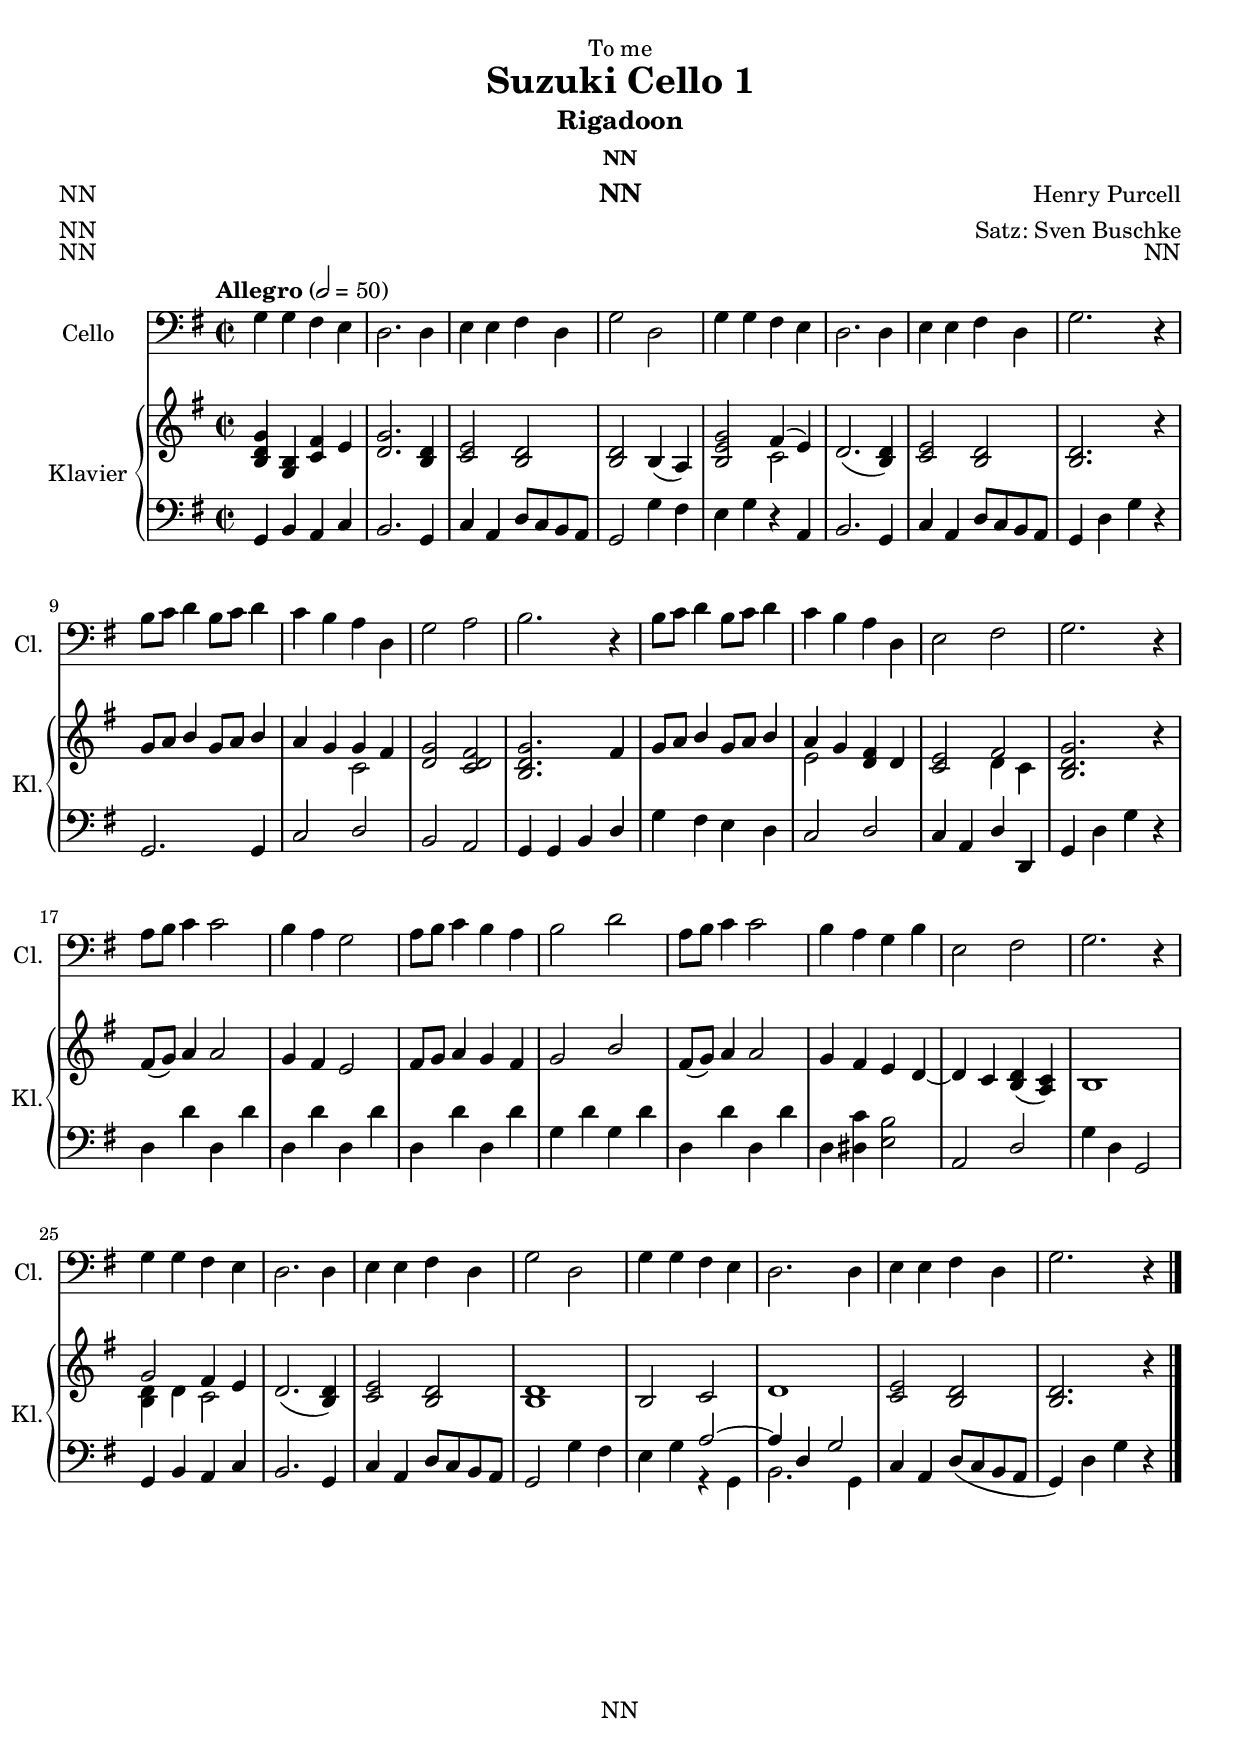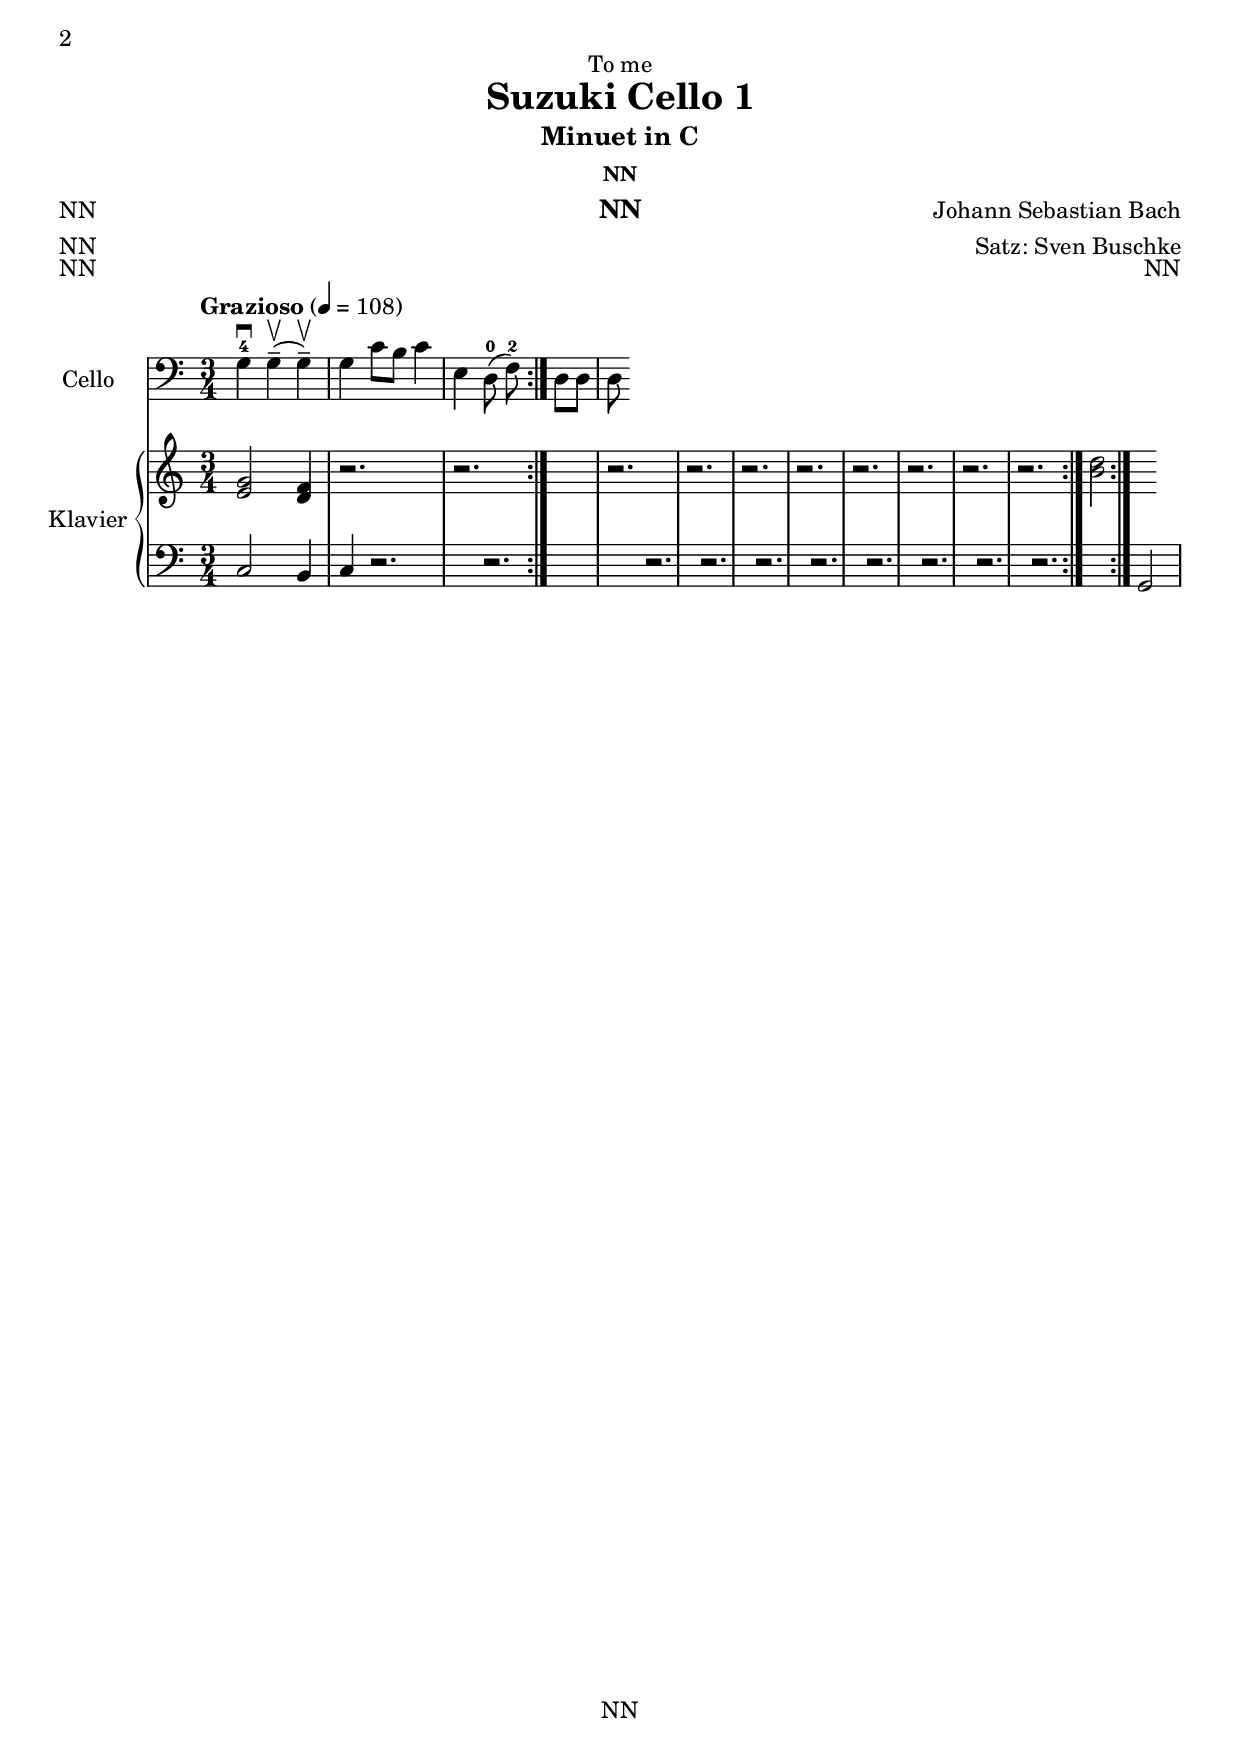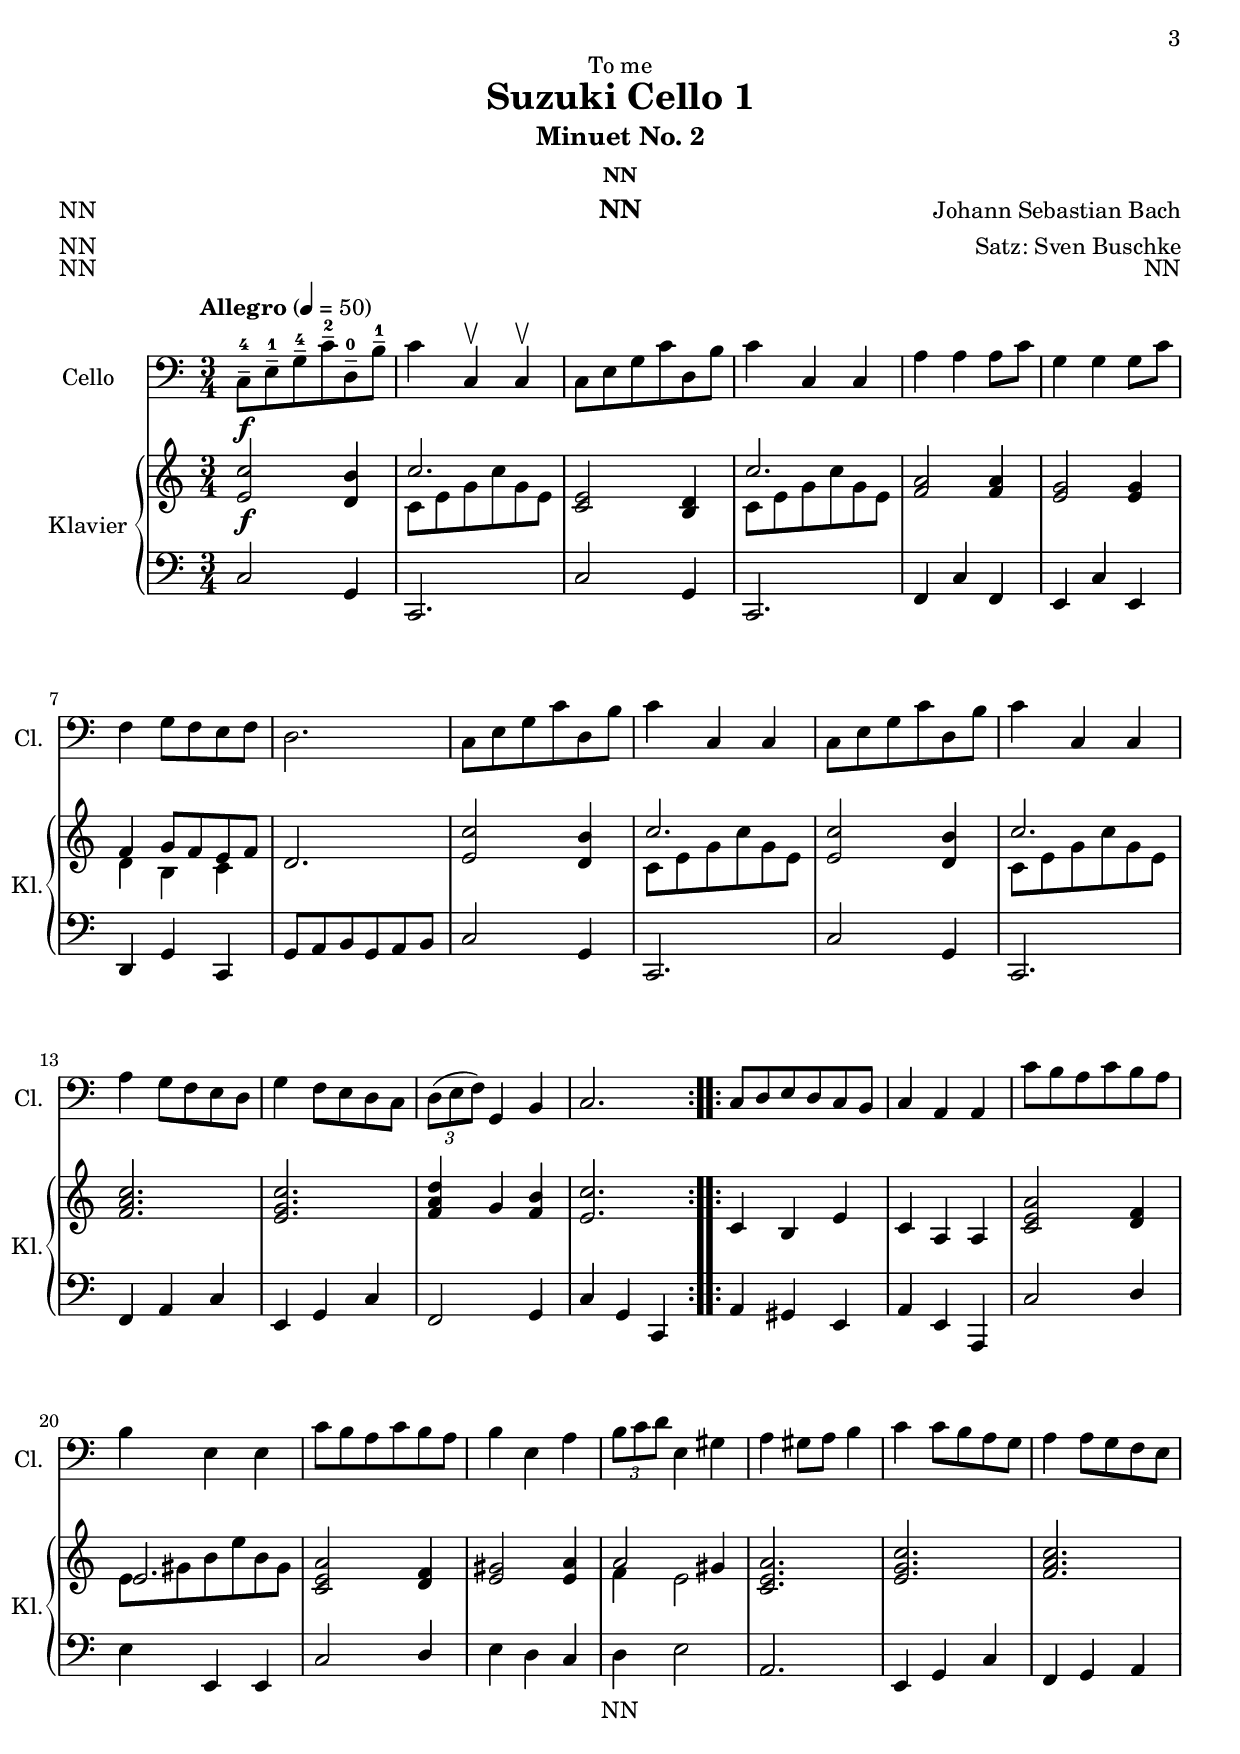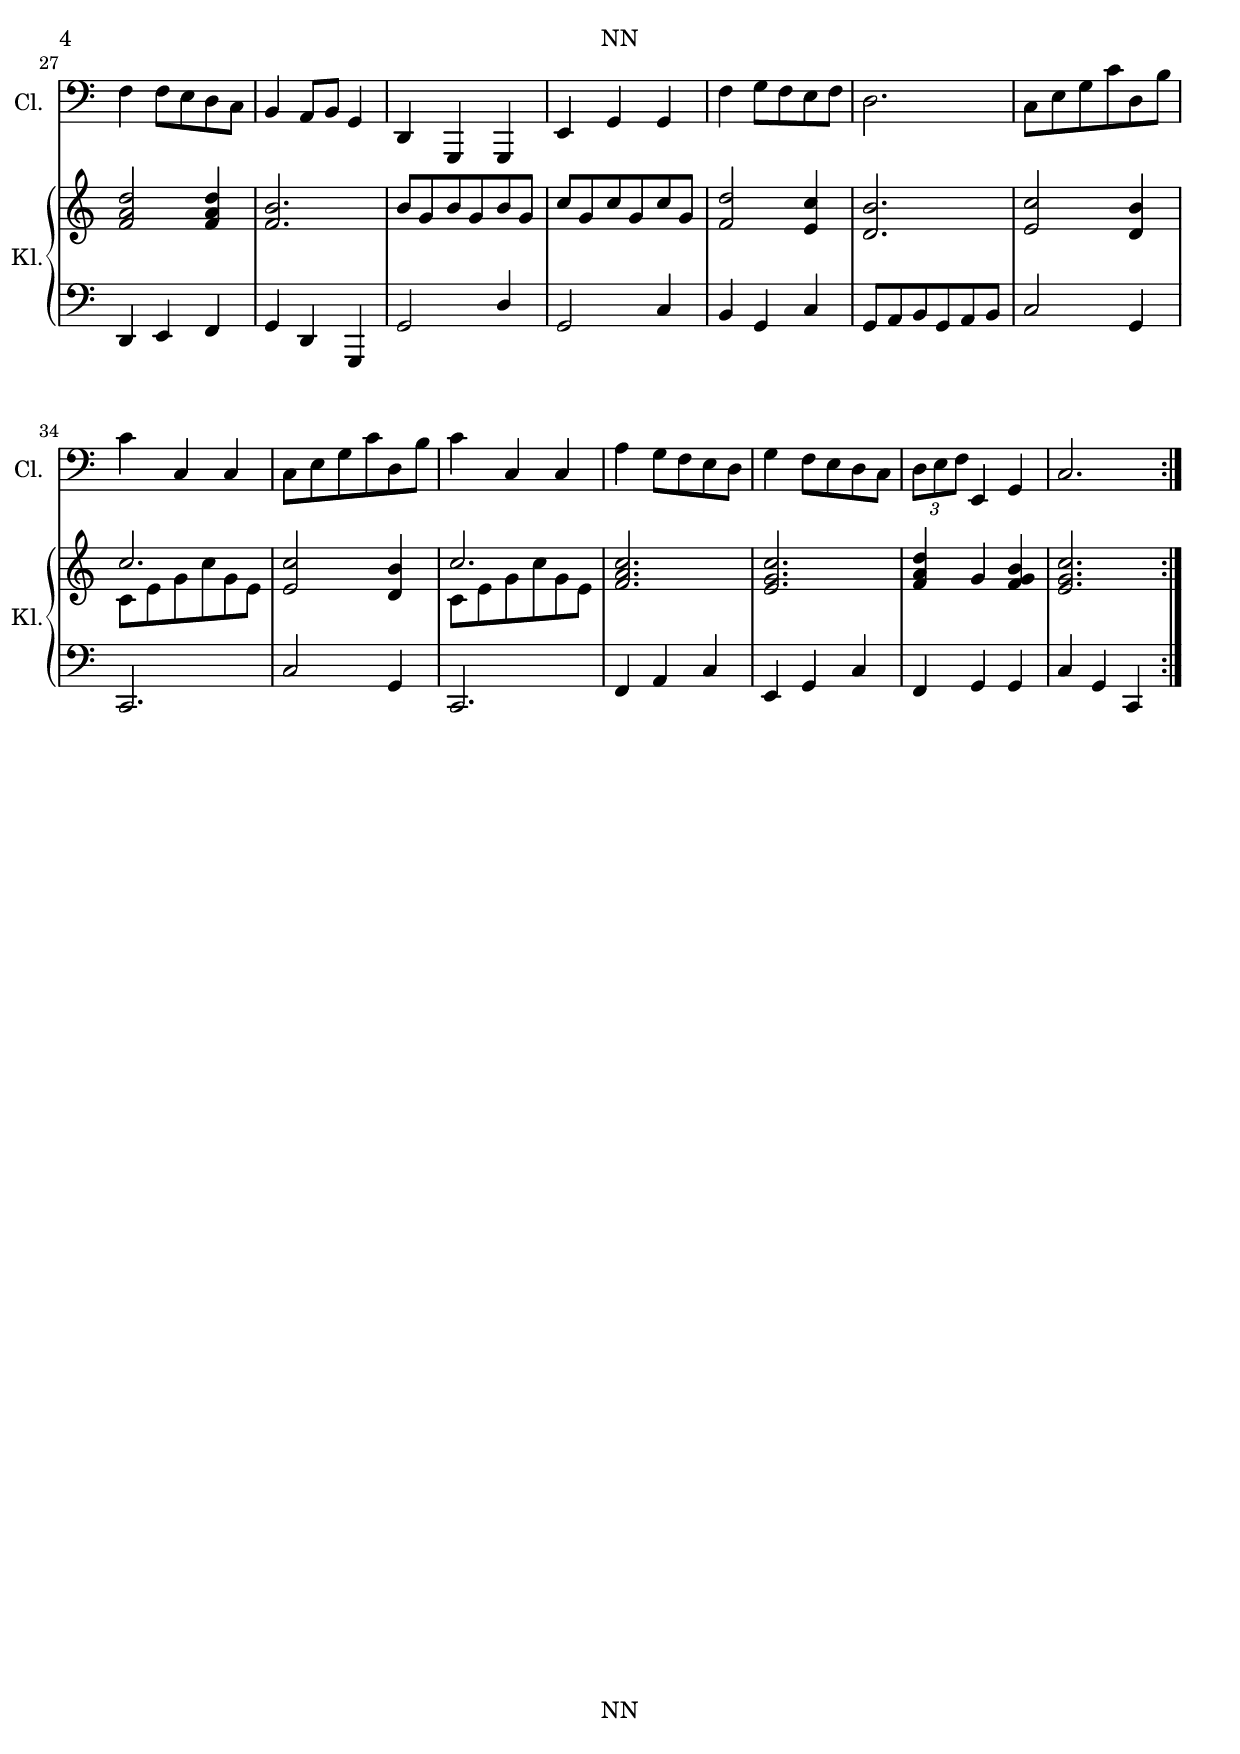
\version "2.22.2"
\include "articulate.ly"
\language "english"

\header {
  dedication = "To me"
  title = "Suzuki Cello 1"
  subtitle = "Cello 1"
  subsubtitle = "NN"
  instrument = "NN"
  composer = "Suzuki"
  arranger = "Satz: Sven Buschke"
  poet = "NN"
  meter = "NN"
  piece = "NN"
  opus = "NN"
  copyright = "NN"
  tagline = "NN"
}

\paper {
  #(set-paper-size "a4")
}

\layout {
  \context {
    \Voice
    \consists "Melody_engraver"
    \override Stem #'neutral-direction = #'()
  }
}

globalA = {
  \key g \major
  \time 2/2
  \tempo "Allegro" 2=50
}

scoreACello = \relative c {
  \globalA
  % Music follows here.
  g'4 g fs e
  d2. d4
  e e fs d
  g2 d
  g4 g fs e 
  d2. d4
  e e fs d
  g2. r4
  b8 c d4 b8 c d4
  c b a d,
  g2 a
  b2. r4
  b8 c d4 b8 c d4
  c b a d,
  e2 fs
  g2. r4
  a8 b c4 c2
  b4 a g2
  a8 b c4 b a
  b2 d
  a8 b c4 c2
  b4 a g b
  e,2 fs
  g2. r4
  g g fs e 
  d2. d4
  e e fs d
  g2 d
  g4 g fs e
  d2. d4
  e e fs d
  g2. r4
  \bar "|."
}

scoreARight = \relative c'' {
  \globalA
  % Music follows here.
  <b, d g>4 <b g> <c fs> e
  <d g>2. <b d>4
  <c e>2 <b d>
  <b d> b4( a)
  <b e g>2 <<{fs'4( e)}\\{c2}>>
  d2.( <b d>4)
  <c e>2 <b d>2
  <b d>2. r4
  g'8 a b4 g8 a b4
  a g <<{g fs}\\{c2}>>
  <d g> <c d fs>
  <b d g>2. fs'4
  g8 a b4 g8 a b4
  <<{a4 g}\\{e2}>><d fs>4 d
  <c e>2 <<{fs2}\\{d4 c}>>
  <b d g>2. r4
  fs'8( g) a4 a2
  g4 fs e2
  fs8 g a4 g fs
  g2 b
  fs8( g) a4 a2
  g4 fs e d~
  d c <b d>( <a c>)
  b1
  <<{g'2 fs4 e}\\{<b d>4 d c2}>>
  d2.( <b d>4)
  <c e>2 <b d>
  <b d>1
  b2 c 
  d1
  <c e>2 <b d>
  <b d>2. r4
}

scoreALeft = \relative c' {
  \globalA
  % Music follows here.
  g,4 b a c
  b2. g4
  c a d8 c b a
  g2 g'4 fs
  e g r a,
  b2. g4
  c a d8 c b a
  g4 d' g r
  g,2. g4
  c2 d
  b a
  g4 g b d
  g fs e d
  c2 d 
  c4 a d d,
  g d' g r
  d d' d, d'
  d, d' d, d'
  d, d' d, d'
  g, d' g, d'
  d, d' d, d'
  d, <ds c'> <e b'>2
  a, d
  g4 d g,2
  g4 b a c
  b2. g4
  c a d8 c b a
  g2 g'4 fs
  e g <<{a2~ a4 d, g2}\\{r4 g, b2. g4}>>
  c a d8( c b a
  g4) d' g r
}

scoreACelloPart = \new Staff \with {
  instrumentName = "Cello"
  shortInstrumentName = "Cl."
  midiInstrument = "cello"
} { \clef bass \scoreACello }

scoreAPianoPart = \new PianoStaff \with {
  instrumentName = "Klavier"
  shortInstrumentName = "Kl."
} <<
  \new Staff = "right" \with {
    midiInstrument = "acoustic grand"
  } \scoreARight
  \new Staff = "left" \with {
    midiInstrument = "acoustic grand"
  } { \clef bass \scoreALeft }
>>

\bookpart {
\header {
  subtitle = "Rigadoon"
  subsubtitle = "NN"
  composer = "Henry Purcell"
  meter = "NN"
  piece = "NN"
  opus = "NN"
}
  \score {
    <<
      \scoreACelloPart
      \scoreAPianoPart
    >>
    \layout { }
    \midi { }
  }
}

globalB = {
  \key c \major
  \time 4/4
  \tempo "Allegro" 4=100
}

scoreBCello = \relative c {
  \globalB
  % Music follows here.
  
}

scoreBRight = \relative c'' {
  \globalB
  % Music follows here.
  
}

scoreBLeft = \relative c' {
  \globalB
  % Music follows here.
  
}

scoreBCelloPart = \new Staff \with {
  instrumentName = "Cello"
  shortInstrumentName = "Cl."
  midiInstrument = "cello"
} { \clef bass \scoreBCello }

scoreBPianoPart = \new PianoStaff \with {
  instrumentName = "Klavier"
  shortInstrumentName = "Kl."
} <<
  \new Staff = "right" \with {
    midiInstrument = "acoustic grand"
  } \scoreBRight
  \new Staff = "left" \with {
    midiInstrument = "acoustic grand"
  } { \clef bass \scoreBLeft }
>>

\bookpart {
\header {
  subtitle = "Minuet in C"
  subsubtitle = "NN"
  composer = "Johann Sebastian Bach"
  meter = "NN"
  piece = "NN"
  opus = "NN"
}
  \score {
    <<
      \scoreBCelloPart
      \scoreBPianoPart
    >>
    \layout { }
    \midi { }
  }
}

globalC = {
  \key c \major
  \time 3/4
  \tempo "Grazioso" 4=108
}

scoreCCelloA = \relative c {
  \globalC
  % Music follows here.
  g'4-4\downbow g--\upbow( g--\upbow)
  g c8 b c4
  e, d8-0( f-2)
}

scoreCCelloB = \relative c {
  % Music follows here.
  d d d
}

scoreCRightA = \relative c'' {
  \globalC
  % Music follows here.
  <e, g>2 <d f>4
  r2. r r r r r r r r r
}

scoreCRightB = \relative c'' {
  % Music follows here.
  <b d>2
  
}

scoreCLeftA = \relative c' {
  \globalC
  % Music follows here.
  c,2 b4
  c
  r2. r r r r r r r r r
}

scoreCLeftB = \relative c' {
  % Music follows here.
  g,2
}

scoreCCelloPart = \new Staff \with {
  instrumentName = "Cello"
  shortInstrumentName = "Cl."
  midiInstrument = "cello"
} { \clef bass {\repeat volta 2 {\scoreCCelloA} \scoreCCelloB} }

scoreCPianoPart = \new PianoStaff \with {
  instrumentName = "Klavier"
  shortInstrumentName = "Kl."
} <<
  \new Staff = "right" \with {
    midiInstrument = "acoustic grand"
} {\repeat volta 2 {\scoreCRightA} \scoreCRightB }
  \new Staff = "left" \with {
    midiInstrument = "acoustic grand"
  } { \clef bass {\repeat volta 2 {\scoreCLeftA} \scoreCLeftB} }
>>

scoreCCelloPartMidi = \new Staff \with {
  instrumentName = "Cello"
  shortInstrumentName = "Cl."
  midiInstrument = "cello"
} { \clef bass {\repeat unfold 2 {\scoreCCelloA} \scoreCCelloB} }

scoreCPianoPartMidi = \new PianoStaff \with {
  instrumentName = "Klavier"
  shortInstrumentName = "Kl."
} <<
  \new Staff = "right" \with {
    midiInstrument = "acoustic grand"
} {\repeat unfold 2 {\scoreCRightA} \scoreCRightB }
  \new Staff = "left" \with {
    midiInstrument = "acoustic grand"
  } { \clef bass {\repeat unfold 2 {\scoreCLeftA} \scoreCLeftB} }
>>

\bookpart {
\header {
  subtitle = "Minuet in C"
  subsubtitle = "NN"
  composer = "Johann Sebastian Bach"
  meter = "NN"
  piece = "NN"
  opus = "NN"
}
  \score {
    <<
      \scoreCCelloPart
      \scoreCPianoPart
    >>
    \layout { }
%    \midi { }
  }
  \score {
    \articulate <<
    <<
      \scoreCCelloPartMidi
      \scoreCPianoPartMidi
    >>
    >>
%    \layout { }
    \midi { }
  }
}

globalD = {
  \key c \major
  \time 3/4
  \tempo "Allegro" 4=50
}

scoreDCelloA = \relative c {
  \globalD
  % Music follows here.
  c8---4\f e---1 g---4 c---2 d,---0 b'---1
  c4 c,\upbow c\upbow
  c8 e g c d, b'
  c4 c, c
  a' a a8 c
  g4 g g8 c
  f,4 g8 f e f 
  d2.
  c8 e g c d, b'
  c4 c, c
  c8 e g c d, b'
  c4 c, c
  a' g8 f e d
  g4 f8 e d c
  \tuplet 3/2 {d8( e f)} g,4 b
  c2.
}

scoreDRightA = \relative c'' {
  \globalD
  % Music follows here.
  <e, c'>2\f <d b'>4
  <<{c'2.}\\{c,8 e g c g e}>>
  <e c>2 <d b>4
  <<{c'2.}\\{c,8 e g c g e}>>
  <f a>2<f a>4
  <e g>2<e g>4
  <<{f g8 f e f}\\{d4 b c}>>
  d2.
  <e c'>2<d b'>4
  <<{c'2.}\\{c,8 e g c g e}>>
  <e c'>2<d b'>4
  <<{c'2.}\\{c,8 e g c g e}>>
  <f a c>2.
  <e g c>
  <f a d>4 g <f b>
  <e c'>2.
}

scoreDLeftA = \relative c' {
  \globalD
  % Music follows here.
  c,2 g4
  c,2.
  c'2 g4
  c,2.
  f4 c' f,
  e c' e,
  d g c,
  g'8 a b g a b
  c2 g4
  c,2.
  c'2 g4
  c,2.
  f4 a c
  e, g c
  f,2 g4
  c g c,
}

scoreDCelloB = \relative c {
  % Music follows here.
  c8 d e d c b
  c4 a a 
  c'8 b a c b a
  b4 e, e
  c'8 b a c b a
  b4 e, a
  \tuplet 3/2 {b8 c d} e,4 gs
  a gs8 a b4
  c c8 b a g
  a4 a8 g f e
  f4 f8 e d c
  b4 a8 b g4
  d g, g
  e' g g
  f' g8 f e f
  d2.
  c8 e g c d, b'
  c4 c, c
  c8 e g c d, b'
  c4 c, c
  a' g8 f e d 
  g4 f8 e d c 
  \tuplet 3/2 {d8 e f} e,4 g
  c2.
}

scoreDRightB = \relative c'' {
  % Music follows here.
  c,4 b e
  c a a 
  <c e a>2 <d f>4
  <<{e2.}\\{e8 gs b e b gs}>>
  <c, e a>2<d f>4
  <e gs>2<e a>4
  <<{a2 gs4}\\{f4 e2}>>
  <c e a>2.
  <e g c>
  <f a c>
  <f a d>2<f a d>4
  <f b>2.
  b8 g b g b g
  c g c g c g 
  <f d'>2<e c'>4
  <d b'>2.
  <e c'>2<d b'>4
  <<{c'2.}\\{c,8 e g c g e}>>
  <e c'>2<d b'>4
  <<{c'2.}\\{c,8 e g c g e}>>
  <f a c>2.
  <e g c>
  <f a d>4 g <f g b>4
  <e g c>2.
}

scoreDLeftB = \relative c' {
  % Music follows here.
  a,4 gs e
  a e a,
  c'2 d4
  e e, e
  c'2 d4
  e d c
  d e2
  a,2.
  e4 g c
  f, g a
  d, e f
  g d g,
  g'2 d'4
  g,2 c4
  b g c
  g8 a b g a b
  c2 g4
  c,2.
  c'2 g4
  c,2.
  f4 a c
  e, g c
  f, g g
  c g c,
}

scoreDCelloPart = \new Staff \with {
  instrumentName = "Cello"
  shortInstrumentName = "Cl."
  midiInstrument = "cello"
} { \clef bass {\repeat volta 2 {\scoreDCelloA} \repeat volta 2 {\scoreDCelloB} } }

scoreDPianoPart = \new PianoStaff \with {
  instrumentName = "Klavier"
  shortInstrumentName = "Kl."
} <<
  \new Staff = "right" \with {
    midiInstrument = "acoustic grand"
  } {\repeat volta 2 {\scoreDRightA} \repeat volta 2 {\scoreDRightB} }
  \new Staff = "left" \with {
    midiInstrument = "acoustic grand"
  } { \clef bass {\repeat volta 2 {\scoreDLeftA} \repeat volta 2 {\scoreDLeftB}} }
>>

scoreDCelloPartMidi = \new Staff \with {
  instrumentName = "Cello"
  shortInstrumentName = "Cl."
  midiInstrument = "cello"
} { \clef bass {\repeat unfold 2 {\scoreDCelloA} \repeat unfold 2 {\scoreDCelloB} } }

scoreDPianoPartMidi = \new PianoStaff \with {
  instrumentName = "Klavier"
  shortInstrumentName = "Kl."
} <<
  \new Staff = "right" \with {
    midiInstrument = "acoustic grand"
  } {\repeat unfold 2 {\scoreDRightA} \repeat unfold 2 {\scoreDRightB} }
  \new Staff = "left" \with {
    midiInstrument = "acoustic grand"
  } { \clef bass {\repeat unfold 2 {\scoreDLeftA} \repeat unfold 2 {\scoreDLeftB}} }
>>

\bookpart {
\header {
  subtitle = "Minuet No. 2"
  subsubtitle = "NN"
  composer = "Johann Sebastian Bach"
  meter = "NN"
  piece = "NN"
  opus = "NN"
}
  \score {
    <<
      \scoreDCelloPart
      \scoreDPianoPart
    >>
    \layout { }
%    \midi { }
  }
  \score {
    \articulate
    <<
    <<
      \scoreDCelloPart
      \scoreDPianoPart
    >>
    >>
%    \layout { }
    \midi { }
  }
}
